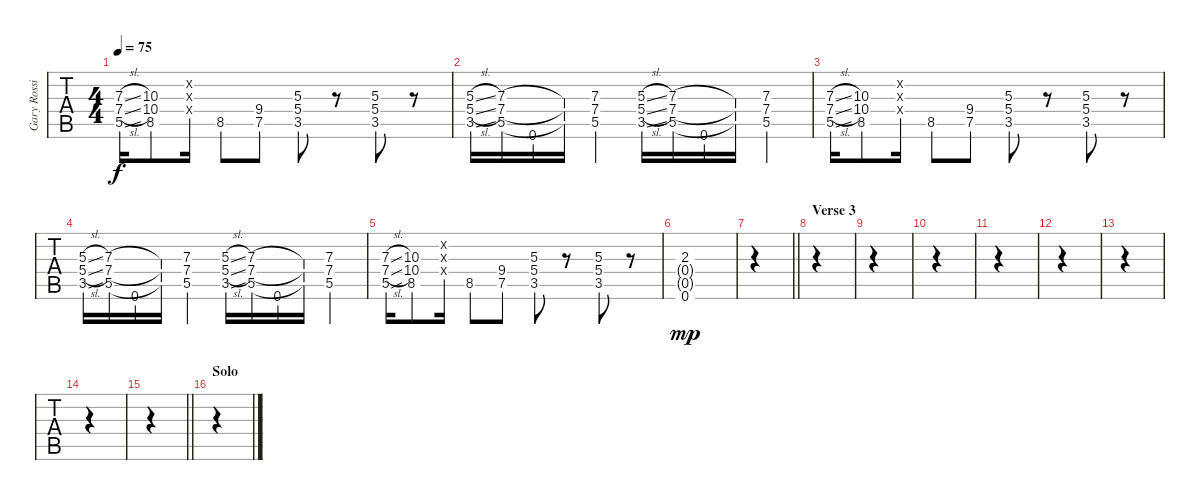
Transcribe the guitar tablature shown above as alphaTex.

\track ("Gary Rossington - Rhythm Guitar" "Gary Rossi") {instrument overdrivenguitar}
\staff {tabs}
\tuning (E4 B3 G3 D3 A2 D2) {hide}
\ts (4 4)
\tempo 75
\clef g2
\ks c
(7.3{sl} 7.4{sl} 5.5{sl}).16{dy f} (10.3 10.4 8.5).8 (0.2{x} 0.3{x} 0.4{x}).16 8.5.8 (9.4 7.5).8 (5.3 5.4 3.5).8 r.8 (5.3 5.4 3.5).8 r.8 |
(5.3{sl} 5.4{sl} 3.5{sl}).16 (7.3 7.4 5.5).16 0.6.16 (7.3{t} 7.4{t} 5.5{t}).16 (7.3 7.4 5.5).4 (5.3{sl} 5.4{sl} 3.5{sl}).16 (7.3 7.4 5.5).16 0.6.16 (7.3{t} 7.4{t} 5.5{t}).16 (7.3 7.4 5.5).4 |
(7.3{sl} 7.4{sl} 5.5{sl}).16 (10.3 10.4 8.5).8 (0.2{x} 0.3{x} 0.4{x}).16 8.5.8 (9.4 7.5).8 (5.3 5.4 3.5).8 r.8 (5.3 5.4 3.5).8 r.8 |
(5.3{sl} 5.4{sl} 3.5{sl}).16 (7.3 7.4 5.5).16 0.6.16 (7.3{t} 7.4{t} 5.5{t}).16 (7.3 7.4 5.5).4 (5.3{sl} 5.4{sl} 3.5{sl}).16 (7.3 7.4 5.5).16 0.6.16 (7.3{t} 7.4{t} 5.5{t}).16 (7.3 7.4 5.5).4 |
(7.3{sl} 7.4{sl} 5.5{sl}).16 (10.3 10.4 8.5).8 (0.2{x} 0.3{x} 0.4{x}).16 8.5.8 (9.4 7.5).8 (5.3 5.4 3.5).8 r.8 (5.3 5.4 3.5).8 r.8 |
(2.3 0.4{g} 0.5{g} 0.6).1{dy mp} |
\barLineRight lightlight
|
\section ("" "Verse 3")
|
|
|
|
|
|
|
\barLineRight lightlight
|
\section ("" "Solo")
